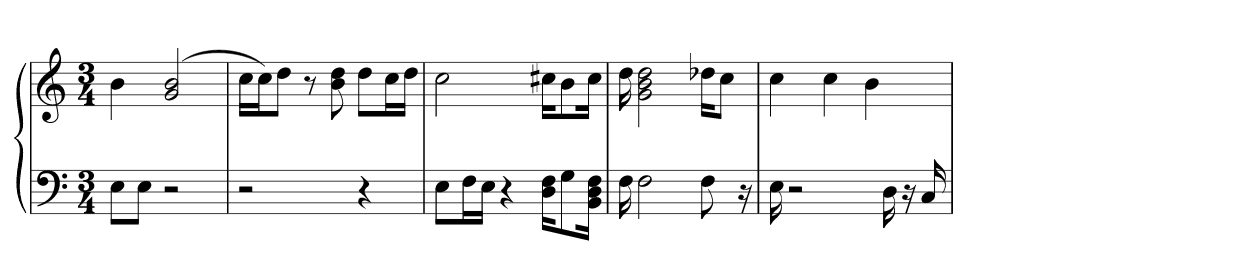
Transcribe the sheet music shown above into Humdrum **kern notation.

**kern	**kern
*part1	*part1
*staff2	*staff1
*clefF4	*clefG2
*k[]	*k[]
*M3/4	*M3/4
=1	=1
8E\L	4b
8E\J	.
2r	(2g 2b
=2	=2
2r	16cc\LL
.	16cc\J)
.	8dd\J
.	8r
.	8b 8dd
4r	8dd\L
.	16cc\L
.	16dd\JJ
=3	=3
8E\L	2cc
16F\L	.
16E\JJ	.
4r	.
16D\ 16F\KL	16cc#X\KL
8G\	8b\
16BB\ 16D\ 16F\Jk	16cc#\Jk
=4	=4
16F	16dd
2F	2g 2b 2dd
8F	16dd-X\KL
.	8cc\J
16r	.
=5	=5
16E	4cc
2r	.
.	4cc
.	4b
16D	.
16r	.
16C	.
=	=
*-	*-
